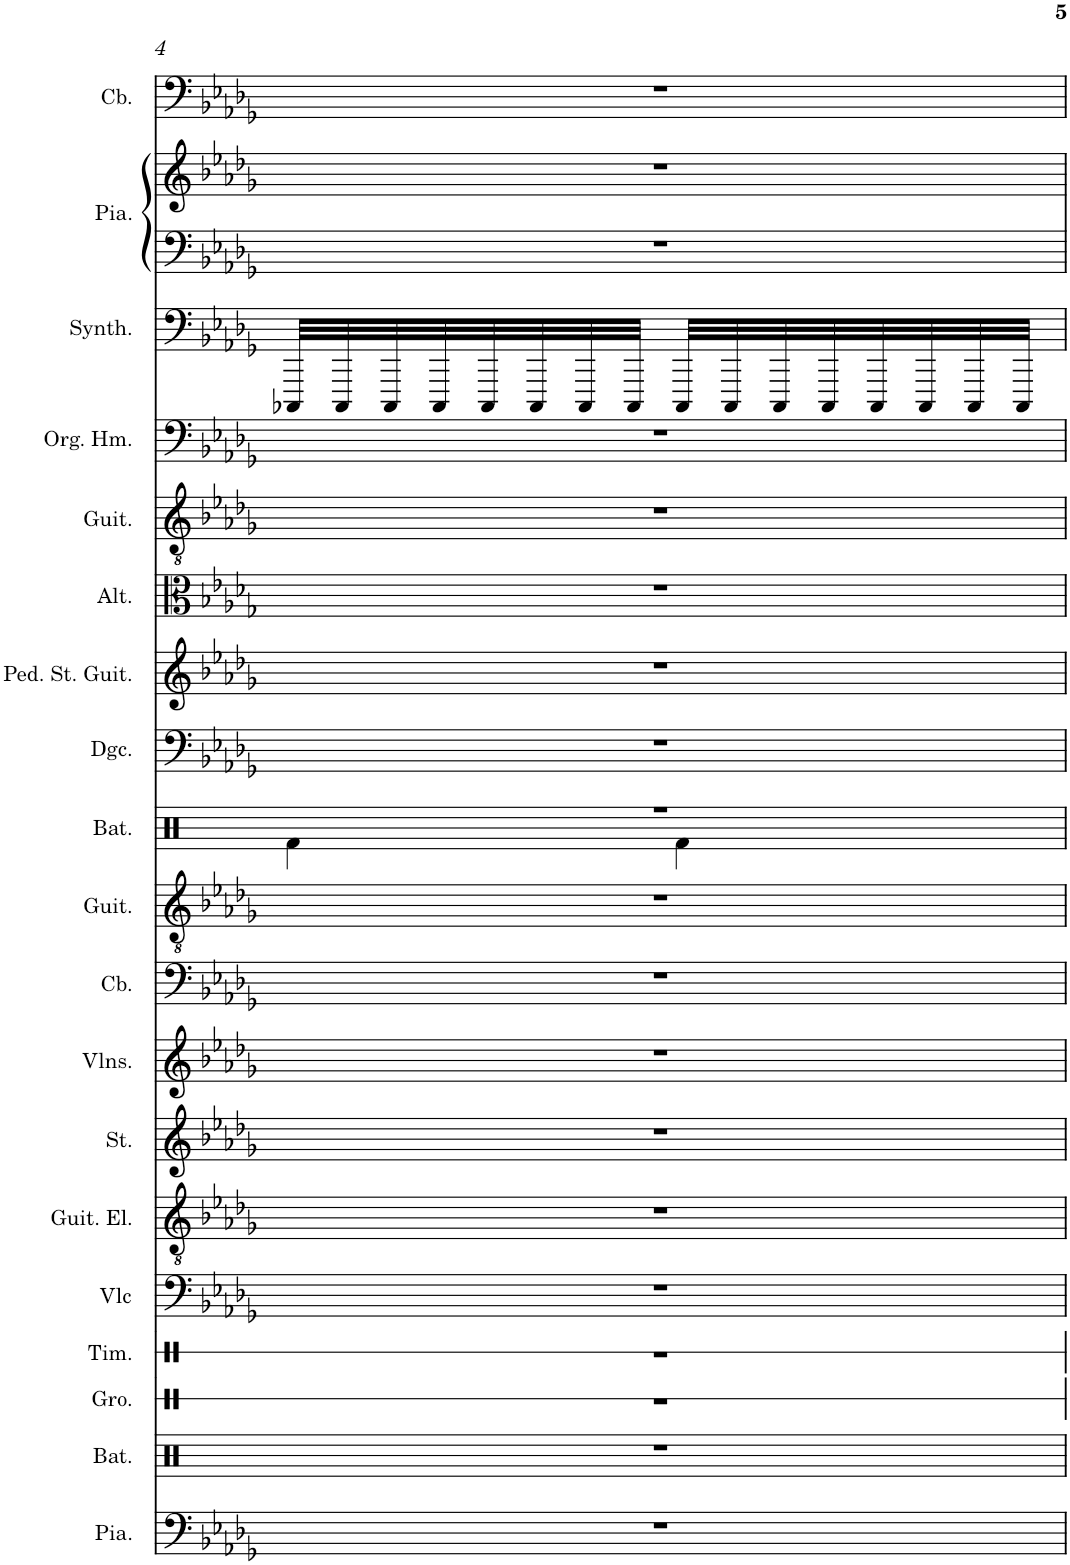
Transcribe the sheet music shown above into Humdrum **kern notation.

**kern	**kern	**kern	**kern	**kern	**kern	**kern	**kern	**kern	**kern	**kern	**kern	**kern	**kern	**kern	**kern	**kern	**kern	**kern	**kern
*part19	*part18	*part17	*part16	*part15	*part14	*part13	*part12	*part11	*part10	*part9	*part8	*part7	*part6	*part5	*part4	*part3	*part2	*part2	*part1
*staff20	*staff19	*staff18	*staff17	*staff16	*staff15	*staff14	*staff13	*staff12	*staff11	*staff10	*staff9	*staff8	*staff7	*staff6	*staff5	*staff4	*staff3	*staff2	*staff1
*I"Piano, PIANO PLUS	*I"Batterie, CAISSE CLAIRE	*I"Güiro, guiros court	*I"Timbre, DRUMS SAT	*I"Violoncelle, PIZZI	*I"Guitare électrique, CLEAN	*I"Cordes, VIOLONS3	*I"Violons, VIOLONS2	*I"Contrebasse, CONTREBASSE	*I"Guitare acoustique, JAZZ	*I"Batterie, DRUMS	*I"Dungchen, TROMPETTE	*I"Pedal steel guitar, GUITARE	*I"Altos, VIOLONS	*I"Guitare classique, NYLON	*I"Orgue Hammond, ORGUE	*I"Synthétiseur de sinusoïdes, VOCAL	*I"Piano, PIANO	*	*I"Contrebasse, BASSE
*I'Pia.	*I'Bat.	*I'Gro.	*I'Tim.	*I'Vlc	*I'Guit. El.	*	*I'Vlns.	*I'Cb.	*I'Guit.	*I'Bat.	*I'Dgc.	*I'Ped. St. Guit.	*I'Alt.	*I'Guit.	*I'Org. Hm.	*I'Synth.	*I'Pia.	*	*I'Cb.
!!LO:PB:g=z
*clefF4	*clefX	*clefX	*clefX	*clefF4	*clefGv2	*clefG2	*clefG2	*clefF4	*clefGv2	*clefX	*clefF4	*clefG2	*clefC3	*clefGv2	*clefF4	*clefF4	*clefF4	*clefG2	*clefF4
*	*	*	*	*	*	*	*	*Trd7c12	*	*	*Trd1c2	*	*	*	*	*	*	*	*Trd7c12
*k[b-e-a-d-g-]	*k[]	*k[]	*k[]	*k[b-e-a-d-g-]	*k[b-e-a-d-g-]	*k[b-e-a-d-g-]	*k[b-e-a-d-g-]	*k[b-e-a-d-g-]	*k[b-e-a-d-g-]	*k[]	*k[b-e-a-d-g-]	*k[b-e-a-d-g-]	*k[b-e-a-d-g-]	*k[b-e-a-d-g-]	*k[b-e-a-d-g-]	*k[b-e-a-d-g-]	*k[b-e-a-d-g-]	*k[b-e-a-d-g-]	*k[b-e-a-d-g-]
*M2/4	*M2/4	*M2/4	*M2/4	*M2/4	*M2/4	*M2/4	*M2/4	*M2/4	*M2/4	*M2/4	*M2/4	*M2/4	*M2/4	*M2/4	*M2/4	*M2/4	*M2/4	*M2/4	*M2/4
=4	=4	=4	=4	=4	=4	=4	=4	=4	=4	=4	=4	=4	=4	=4	=4	=4	=4	=4	=4
*	*	*	*	*	*	*	*	*	*	*^	*	*	*	*	*	*	*	*	*
2r	2r	2r	2r	2r	2r	2r	2r	2r	2r	2r	4Rf\	2r	2r	2r	2r	2r	32CCC-X/LLL	2r	2r	2r
.	.	.	.	.	.	.	.	.	.	.	.	.	.	.	.	.	32CCC-/	.	.	.
.	.	.	.	.	.	.	.	.	.	.	.	.	.	.	.	.	32CCC-/	.	.	.
.	.	.	.	.	.	.	.	.	.	.	.	.	.	.	.	.	32CCC-/	.	.	.
.	.	.	.	.	.	.	.	.	.	.	.	.	.	.	.	.	32CCC-/	.	.	.
.	.	.	.	.	.	.	.	.	.	.	.	.	.	.	.	.	32CCC-/	.	.	.
.	.	.	.	.	.	.	.	.	.	.	.	.	.	.	.	.	32CCC-/	.	.	.
.	.	.	.	.	.	.	.	.	.	.	.	.	.	.	.	.	32CCC-/JJJ	.	.	.
.	.	.	.	.	.	.	.	.	.	.	4Rf\	.	.	.	.	.	32CCC-/LLL	.	.	.
.	.	.	.	.	.	.	.	.	.	.	.	.	.	.	.	.	32CCC-/	.	.	.
.	.	.	.	.	.	.	.	.	.	.	.	.	.	.	.	.	32CCC-/	.	.	.
.	.	.	.	.	.	.	.	.	.	.	.	.	.	.	.	.	32CCC-/	.	.	.
.	.	.	.	.	.	.	.	.	.	.	.	.	.	.	.	.	32CCC-/	.	.	.
.	.	.	.	.	.	.	.	.	.	.	.	.	.	.	.	.	32CCC-/	.	.	.
.	.	.	.	.	.	.	.	.	.	.	.	.	.	.	.	.	32CCC-/	.	.	.
.	.	.	.	.	.	.	.	.	.	.	.	.	.	.	.	.	32CCC-/JJJ	.	.	.
*	*	*	*	*	*	*	*	*	*	*v	*v	*	*	*	*	*	*	*	*	*
=	=	=	=	=	=	=	=	=	=	=	=	=	=	=	=	=	=	=	=
*-	*-	*-	*-	*-	*-	*-	*-	*-	*-	*-	*-	*-	*-	*-	*-	*-	*-	*-	*-
